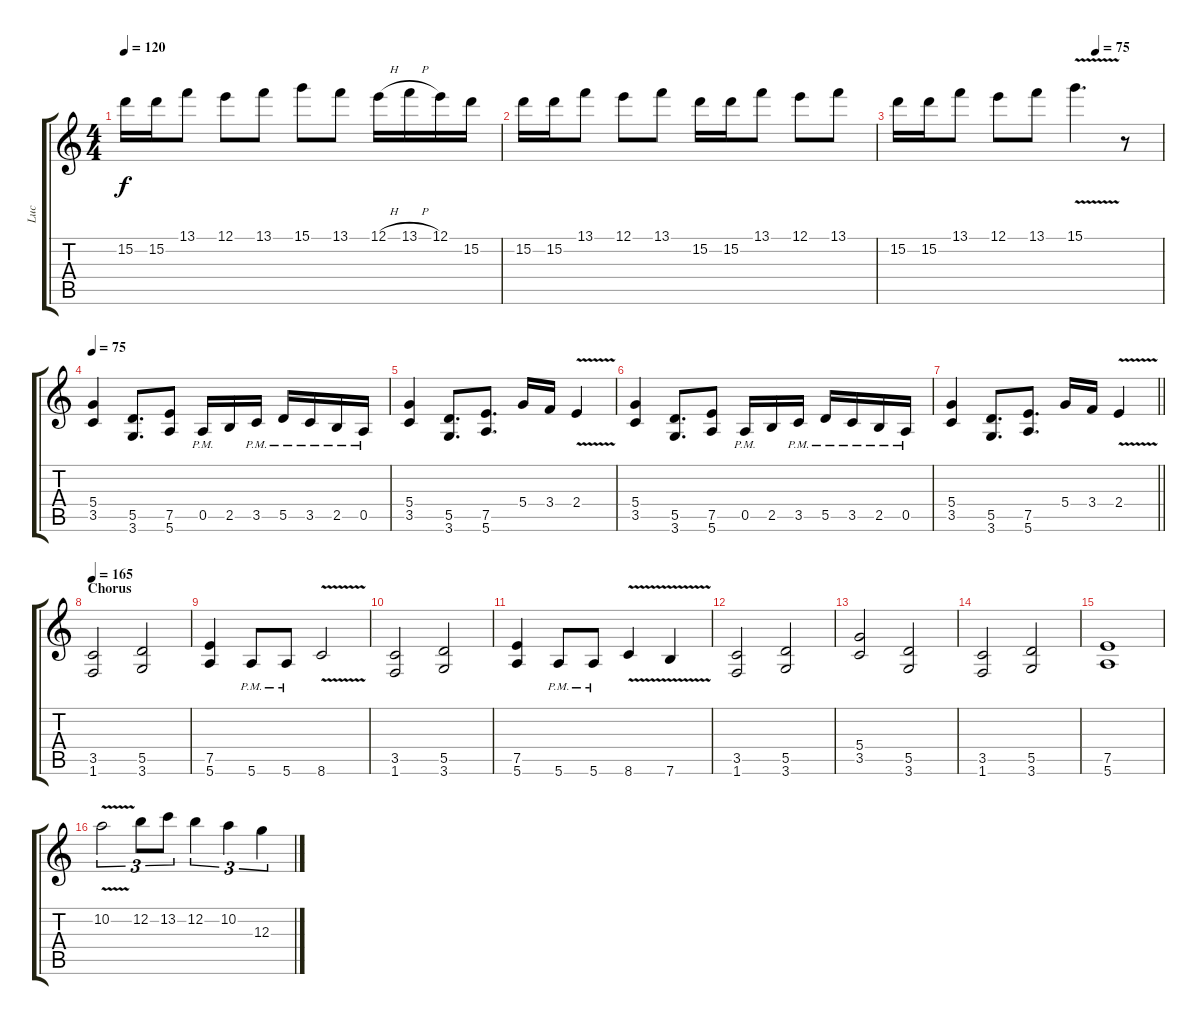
\track ("Luc" "Luc") {instrument distortionguitar}
\staff {score tabs}
\tuning (E4 B3 G3 D3 A2 E2) {hide}
\ts (4 4)
\tempo 120
\clef g2
\ks aminor
15.2.16{dy f} 15.2.16 13.1.8 12.1.8 13.1.8 15.1.8 13.1.8 12.1{h}.16 13.1{h}.16 12.1.16 15.2.16 |
15.2.16 15.2.16 13.1.8 12.1.8 13.1.8 15.2.16 15.2.16 13.1.8 12.1.8 13.1.8 |
\tempo (75 0.75)
15.2.16 15.2.16 13.1.8 12.1.8 13.1.8 15.1{v}.4{d} r.8 |
\tempo 75
(5.4 3.5).4 (5.5 3.6).8{d} (7.5 5.6).8 0.5{pm}.16 2.5.16 3.5{pm}.16 5.5{pm}.16 3.5{pm}.16 2.5{pm}.16 0.5{pm}.16 |
(5.4 3.5).4 (5.5 3.6).8{d} (7.5 5.6).8{d} 5.4.16 3.4.16 2.4{v}.4 |
(5.4 3.5).4 (5.5 3.6).8{d} (7.5 5.6).8 0.5{pm}.16 2.5.16 3.5{pm}.16 5.5{pm}.16 3.5{pm}.16 2.5{pm}.16 0.5{pm}.16 |
\barLineRight lightlight
(5.4 3.5).4 (5.5 3.6).8{d} (7.5 5.6).8{d} 5.4.16 3.4.16 2.4{v}.4 |
\section ("" "Chorus")
\tempo 165
(3.5 1.6).2 (5.5 3.6).2 |
(7.5 5.6).4 5.6{pm}.8 5.6{pm}.8 8.6{v}.2 |
(3.5 1.6).2 (5.5 3.6).2 |
(7.5 5.6).4 5.6{pm}.8 5.6{pm}.8 8.6{v}.4 7.6{v}.4 |
(3.5 1.6).2 (5.5 3.6).2 |
(5.4 3.5).2 (5.5 3.6).2 |
(3.5 1.6).2 (5.5 3.6).2 |
(7.5 5.6).1 |
10.2{v}.2{tu (3 2)} 12.2.8{tu (3 2)} 13.2.8{tu (3 2)} 12.2.4{tu (3 2)} 10.2.4{tu (3 2)} 12.3.4{tu (3 2)}
